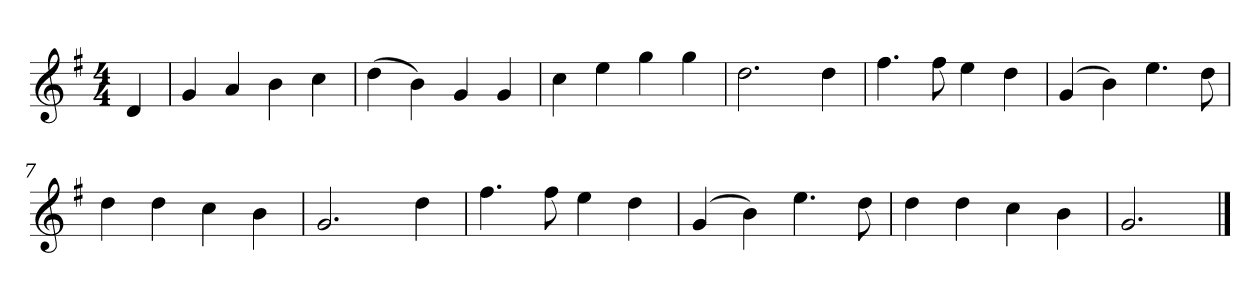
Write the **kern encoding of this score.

**kern
*part1
*staff1
*k[f#]
*M4/4
*MM120
=
4d
=1
4g
4a
4b
4cc
=2
(4dd
4b)
4g
4g
=3
4cc
4ee
4gg
4gg
=4
2.dd
4dd
=5
4.ff#
8ff#
4ee
4dd
=6
(4g
4b)
4.ee
8dd
=7
4dd
4dd
4cc
4b
=8
2.g
4dd
=9
4.ff#
8ff#
4ee
4dd
=10
(4g
4b)
4.ee
8dd
=11
4dd
4dd
4cc
4b
=12
2.g
==
*-
